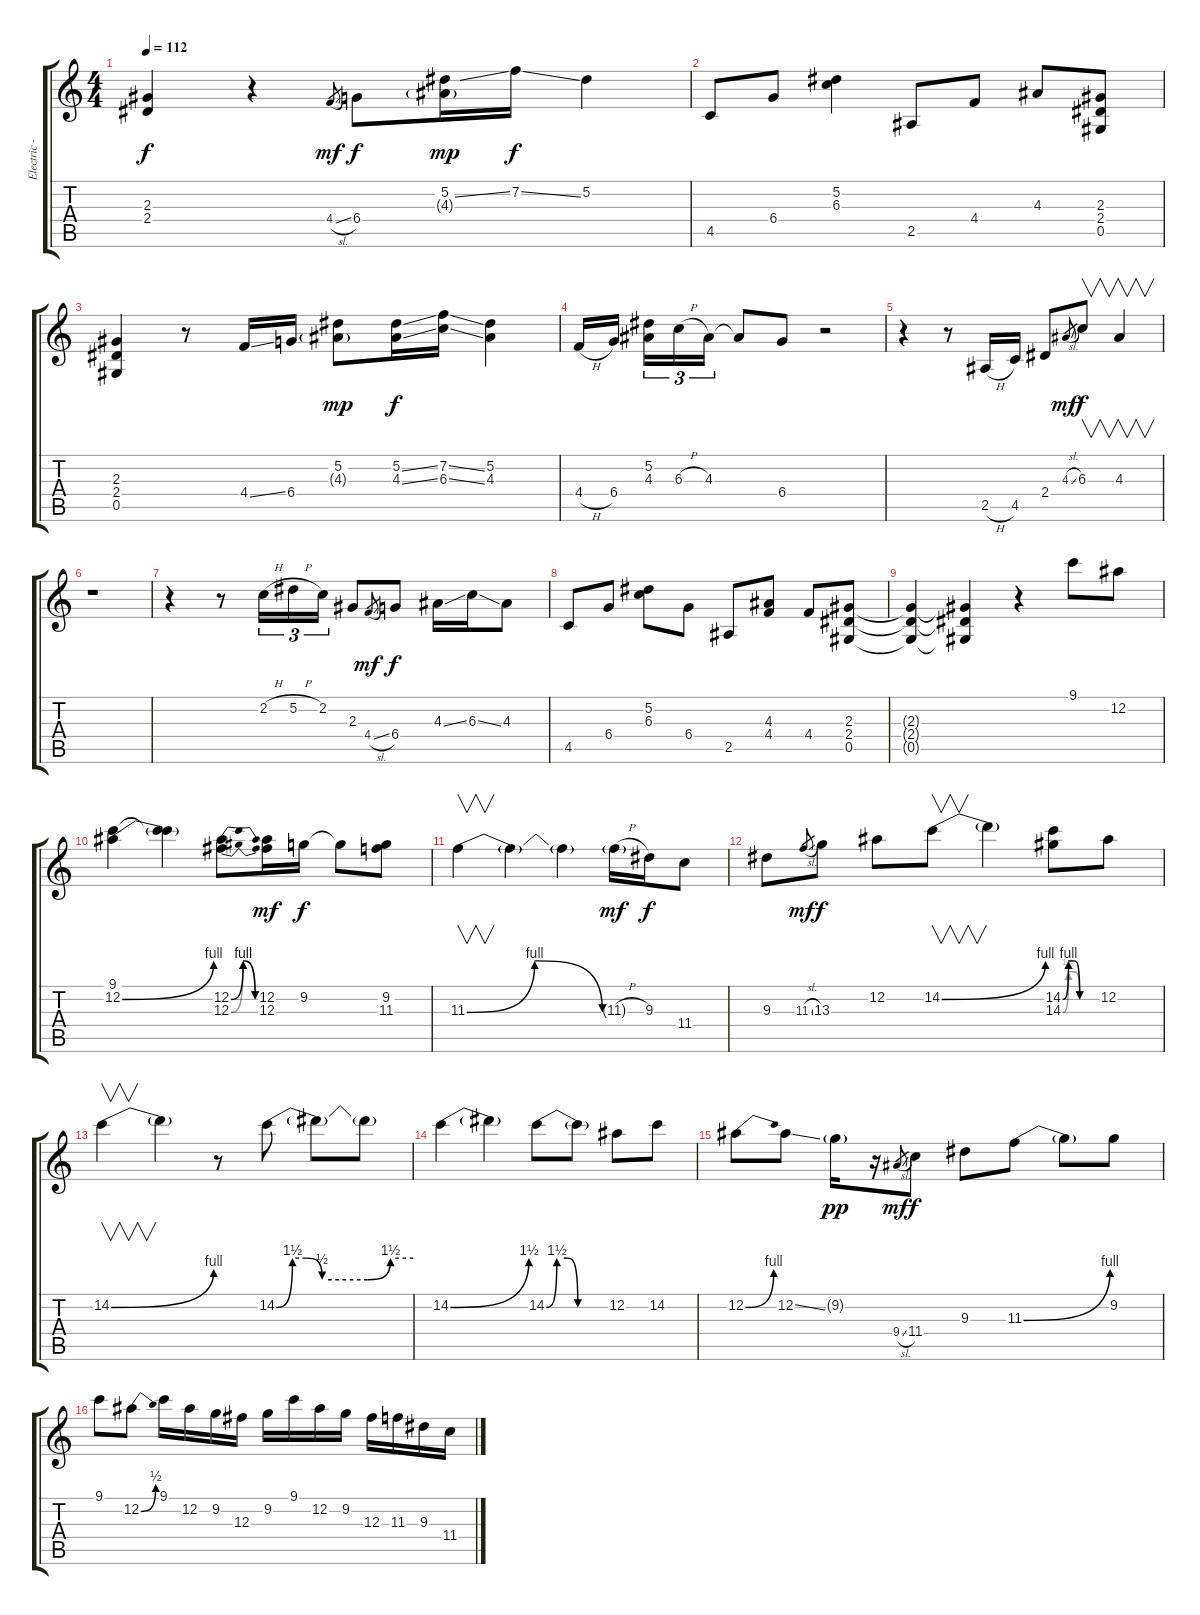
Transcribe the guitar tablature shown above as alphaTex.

\track ("Electric - Jimi Hendrix" "Electric -") {instrument overdrivenguitar}
\staff {score tabs}
\tuning (Eb4 Bb3 Gb3 Db3 Ab2 Eb2) {hide}
\ts (4 4)
\tempo 112
\clef g2
\ks c
(2.3 2.4).4{dy f} r.4 4.4{sl}.8{gr dy mf} 6.4.8{dy f} (5.2{ss} 4.3{g}).16{dy mp} 7.2{ss}.16{dy f} 5.2.4 |
4.5.8 6.4.8 (5.2 6.3).4 2.5.8 4.4.8 4.3.8 (2.3 2.4 0.5).8 |
(2.3 2.4 0.5).4 r.8 4.4{ss}.16 6.4.16 (5.2 4.3{g}).8{dy mp} (5.2{ss} 4.3{ss}).16{dy f} (7.2{ss} 6.3{ss}).16 (5.2 4.3).4 |
4.4{h}.16 6.4.16 (5.2 4.3).16{tu (3 2)} 6.3{h}.16{tu (3 2)} 4.3.16{tu (3 2)} 4.3{t}.8 6.4.8 r.2 |
r.4 r.8 2.5{h}.16 4.5.16 2.4.8 4.3{sl}.8{gr dy mf} 6.3.8{v dy f} 4.3.4{v} |
r.1 |
r.4 r.8 2.2{h}.16{tu (3 2)} 5.2{h}.16{tu (3 2)} 2.2.16{tu (3 2)} 2.3.8 4.4{sl}.8{gr dy mf} 6.4.8{dy f} 4.3{ss}.16 6.3{ss}.16 4.3.8 |
4.5.8 6.4.8 (5.2 6.3).8 6.4.8 2.5.8 (4.3 4.4).8 4.4.8 (2.3 2.4 0.5).8 |
(2.3{t} 2.4{t} 0.5{t}).4 (2.3{t} 2.4{t} 0.5{t}).4 r.4 9.1.8 12.2.8 |
(9.1 12.2{be (bend 0 0 60 4)}).4 (9.1{t} 12.2{t}).4 (12.2{be (bendrelease 0 0 15 4 30 4 60 0)} 12.3{be (bendrelease 0 0 15 4 30 4 60 0)}).8 (12.2 12.3).16{dy mf} 9.2.16{dy f} 9.2{t}.8 (9.2 11.3).8 |
11.3{be (bendrelease 0 0 10 4 45 4 60 0)}.4{v} 11.3{t}.4 11.3{t}.4 11.3{h g}.16{dy mf} 9.3.16{dy f} 11.4.8 |
9.3.8 11.3{sl}.8{gr dy mf} 13.3.8{dy f} 12.2.8 14.2{be (bend 0 0 60 4)}.8{v} 14.2{t}.4 (14.2{be (custom 0 0 10 4 20 4 30 0 60 0)} 14.3{be (custom 0 0 10 2 20 2 30 0 60 0)}).8 12.2.8 |
14.2{be (bend 0 0 60 4)}.4{v} 14.2{t}.4 r.8 14.2{be (custom 0 0 7 6 13 6 20 2 40 2 50 6 60 6)}.8 14.2{t}.8 14.2{t}.8 |
14.2{be (bend 0 0 60 6)}.4 14.2{t}.4 14.2{be (custom 0 0 10 6 20 6 30 0 60 0)}.8 14.2{t}.8 12.2.8 14.2.8 |
12.2{be (bend 0 0 60 4)}.8 12.2{ss}.8 9.2{g}.16{dy pp} r.16 9.4{sl}.8{gr dy mf} 11.4.8{dy f} 9.3.8 11.3{be (bend 0 0 60 4)}.8 11.3{t}.8 9.2.8 |
9.1.8 12.2{be (bend 0 0 60 2)}.8 9.1.16 12.2.16 9.2.16 12.3.16 9.2.16 9.1.16 12.2.16 9.2.16 12.3.16 11.3.16 9.3.16 11.4.16
